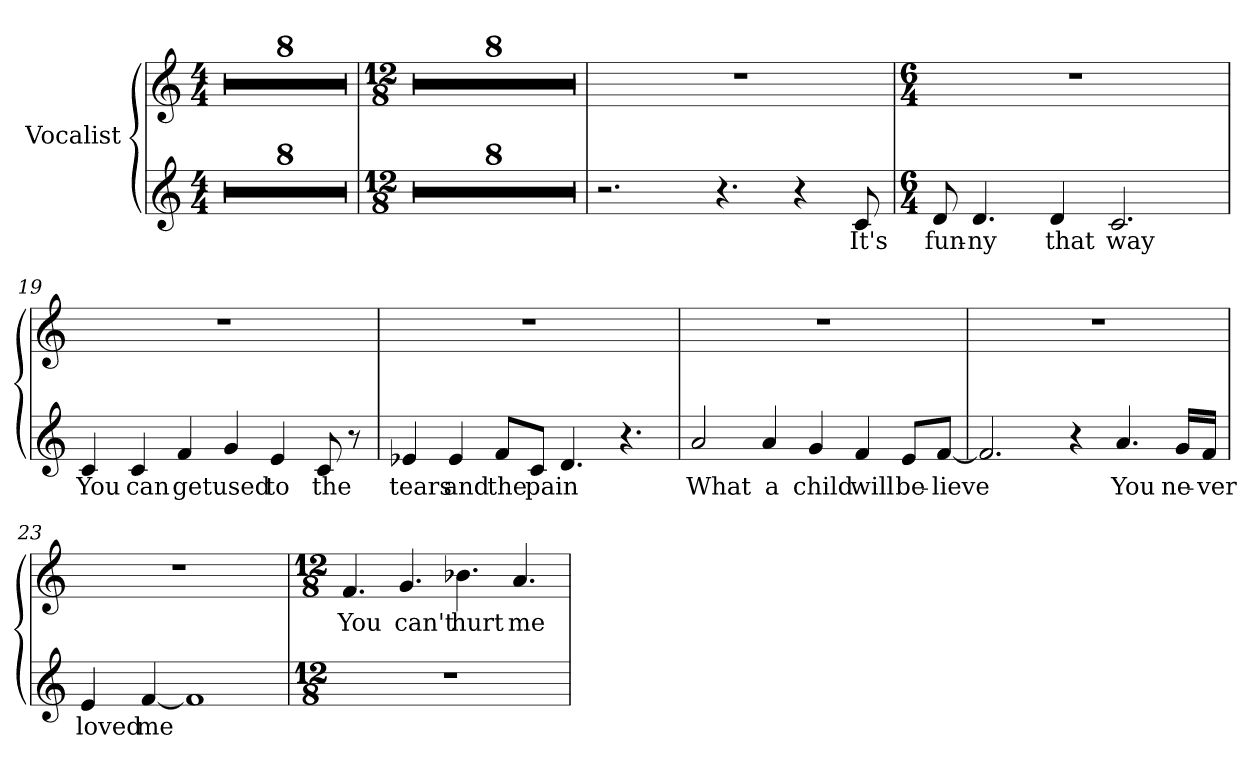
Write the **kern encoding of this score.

**kern	**text	**kern	**text
*part1	*part1	*part1	*part1
*staff2	*staff2	*staff1	*staff1
*I"Vocalist	*	*	*
*clefG2	*	*clefG2	*
*M4/4	*	*M4/4	*
=1	=1	=1	=1
1r	.	1r	.
=2	=2	=2	=2
1r	.	1r	.
=3	=3	=3	=3
1r	.	1r	.
=4	=4	=4	=4
1r	.	1r	.
=5	=5	=5	=5
1r	.	1r	.
=6	=6	=6	=6
1r	.	1r	.
=7	=7	=7	=7
1r	.	1r	.
=8	=8	=8	=8
1r	.	1r	.
=9	=9	=9	=9
*M12/8	*	*M12/8	*
1.r	.	1.r	.
=10	=10	=10	=10
1.r	.	1.r	.
=11	=11	=11	=11
1.r	.	1.r	.
=12	=12	=12	=12
1.r	.	1.r	.
=13	=13	=13	=13
1.r	.	1.r	.
=14	=14	=14	=14
1.r	.	1.r	.
=15	=15	=15	=15
1.r	.	1.r	.
=16	=16	=16	=16
1.r	.	1.r	.
=17	=17	=17	=17
2.r	.	1.r	.
4.r	.	.	.
4r	.	.	.
8c	It's	.	.
=18	=18	=18	=18
*M6/4	*	*M6/4	*
8d	fun-	1.r	.
4.d	-ny	.	.
4d	that	.	.
2.c	way	.	.
=19	=19	=19	=19
4c	You	1.r	.
4c	can	.	.
4f	get	.	.
4g	used	.	.
4e	to	.	.
8c	the	.	.
8r	.	.	.
=20	=20	=20	=20
4e-X	tears	1.r	.
4e-	and	.	.
8f/L	the	.	.
8c/J	pain	.	.
4.d	_	.	.
4.r	.	.	.
=21	=21	=21	=21
2a	What	1.r	.
4a	a	.	.
4g	child	.	.
4f	will	.	.
8e/L	be-	.	.
[8f/J	-lieve	.	.
=22	=22	=22	=22
2.f]	_	1.r	.
4r	.	.	.
4.a	You	.	.
16g/LL	ne-	.	.
16f/JJ	-ver	.	.
=23	=23	=23	=23
4e	loved	1.r	.
[4f	me	.	.
1f]	_	.	.
=24	=24	=24	=24
*M12/8	*	*M12/8	*
1.r	.	4.f	You
.	.	4.g	can't
.	.	4.b-X	hurt
.	.	4.a	me
=	=	=	=
*-	*-	*-	*-
